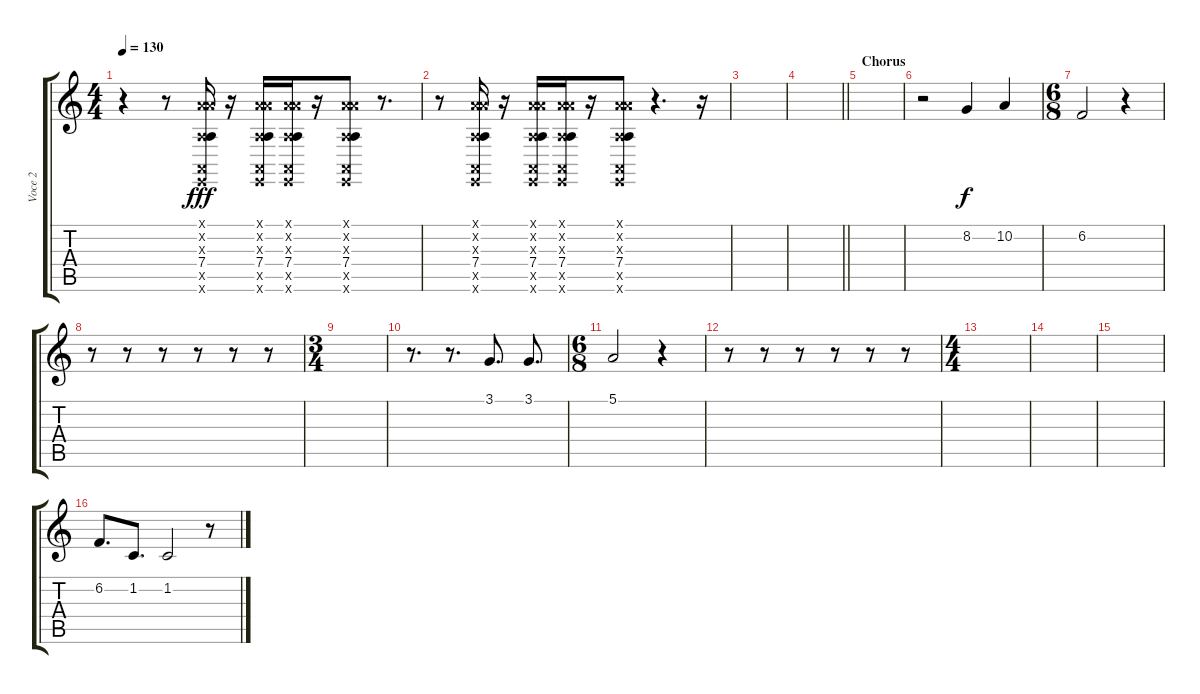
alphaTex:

\track ("Voce 2" "Voce 2") {instrument lead6voice}
\staff {score tabs}
\tuning (E4 B3 G3 D3 A2 E2) {hide}
\ts (4 4)
\tempo 130
\clef g2
\ks c
r.4{dy fff} r.8 (5.1{x} 10.2{x} 2.3{x} 7.4 0.5{x} 0.6{x}).16 r.16 (5.1{x} 10.2{x} 2.3{x} 7.4 0.5{x} 0.6{x}).16 (5.1{x} 10.2{x} 2.3{x} 7.4 0.5{x} 0.6{x}).16 r.16 (5.1{x} 10.2{x} 2.3{x} 7.4 0.5{x} 0.6{x}).8 r.8{d} |
r.8 (5.1{x} 10.2{x} 2.3{x} 7.4 0.5{x} 0.6{x}).16 r.16 (5.1{x} 10.2{x} 2.3{x} 7.4 0.5{x} 0.6{x}).16 (5.1{x} 10.2{x} 2.3{x} 7.4 0.5{x} 0.6{x}).16 r.16 (5.1{x} 10.2{x} 2.3{x} 7.4 0.5{x} 0.6{x}).8 r.4{d} r.16 |
|
\barLineRight lightlight
|
\section ("" "Chorus")
|
r.2 8.2.4{dy f} 10.2.4 |
\ts (6 8)
6.2.2 r.4 |
r.8 r.8 r.8 r.8 r.8 r.8 |
\ts (3 4)
|
r.8{d} r.8{d} 3.1.8{d} 3.1.8{d} |
\ts (6 8)
5.1.2 r.4 |
r.8 r.8 r.8 r.8 r.8 r.8 |
\ts (4 4)
|
|
|
6.2.8{d} 1.2.8{d} 1.2.2 r.8
